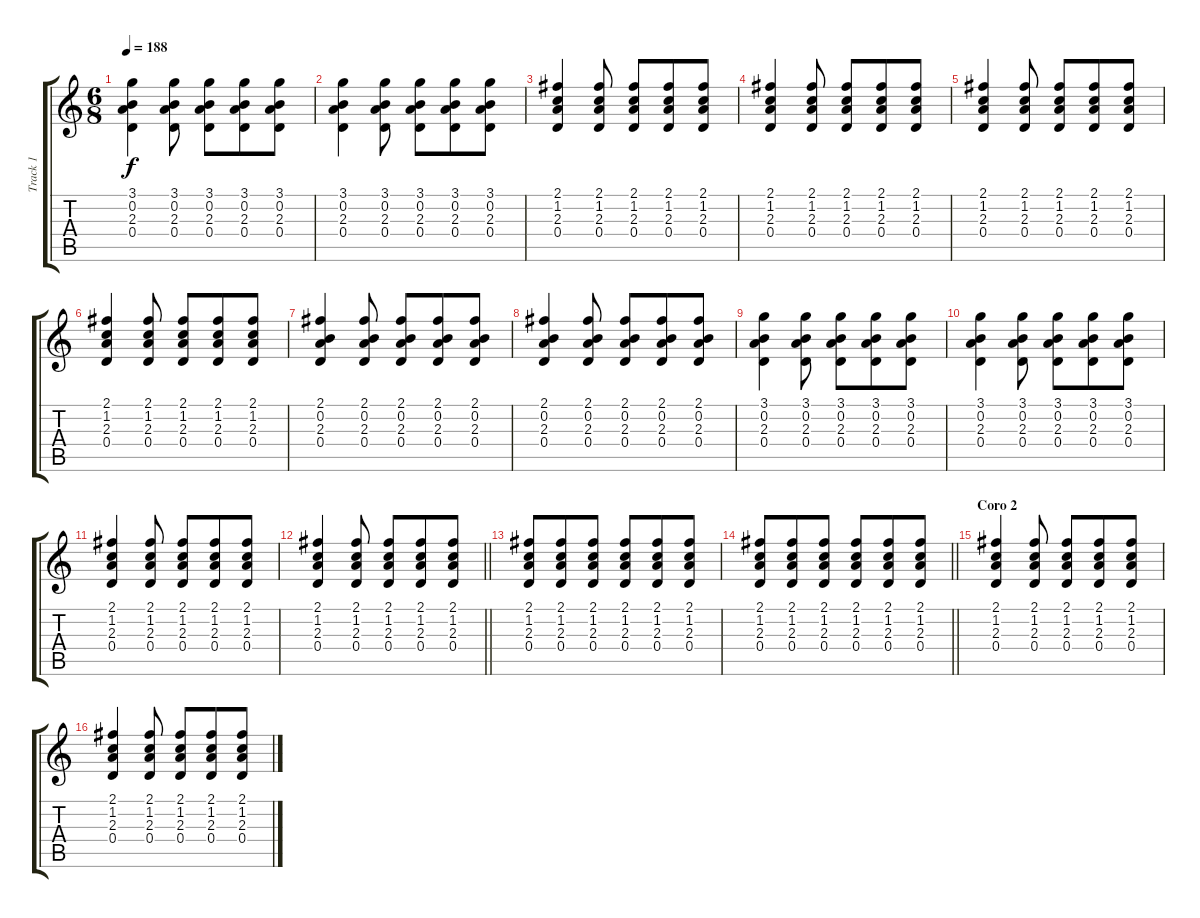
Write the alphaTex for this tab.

\track ("Track 1" "Track 1") {instrument acousticguitarsteel}
\staff {score tabs}
\tuning (E4 B3 G3 D3 A2 E2) {hide}
\ts (6 8)
\tempo 188
\clef g2
\ks c
(3.1 0.2 2.3 0.4).4{dy f} (3.1 0.2 2.3 0.4).8 (3.1 0.2 2.3 0.4).8 (3.1 0.2 2.3 0.4).8 (3.1 0.2 2.3 0.4).8 |
(3.1 0.2 2.3 0.4).4 (3.1 0.2 2.3 0.4).8 (3.1 0.2 2.3 0.4).8 (3.1 0.2 2.3 0.4).8 (3.1 0.2 2.3 0.4).8 |
(2.1 1.2 2.3 0.4).4 (2.1 1.2 2.3 0.4).8 (2.1 1.2 2.3 0.4).8 (2.1 1.2 2.3 0.4).8 (2.1 1.2 2.3 0.4).8 |
(2.1 1.2 2.3 0.4).4 (2.1 1.2 2.3 0.4).8 (2.1 1.2 2.3 0.4).8 (2.1 1.2 2.3 0.4).8 (2.1 1.2 2.3 0.4).8 |
(2.1 1.2 2.3 0.4).4 (2.1 1.2 2.3 0.4).8 (2.1 1.2 2.3 0.4).8 (2.1 1.2 2.3 0.4).8 (2.1 1.2 2.3 0.4).8 |
(2.1 1.2 2.3 0.4).4 (2.1 1.2 2.3 0.4).8 (2.1 1.2 2.3 0.4).8 (2.1 1.2 2.3 0.4).8 (2.1 1.2 2.3 0.4).8 |
(2.1 0.2 2.3 0.4).4 (2.1 0.2 2.3 0.4).8 (2.1 0.2 2.3 0.4).8 (2.1 0.2 2.3 0.4).8 (2.1 0.2 2.3 0.4).8 |
(2.1 0.2 2.3 0.4).4 (2.1 0.2 2.3 0.4).8 (2.1 0.2 2.3 0.4).8 (2.1 0.2 2.3 0.4).8 (2.1 0.2 2.3 0.4).8 |
(3.1 0.2 2.3 0.4).4 (3.1 0.2 2.3 0.4).8 (3.1 0.2 2.3 0.4).8 (3.1 0.2 2.3 0.4).8 (3.1 0.2 2.3 0.4).8 |
(3.1 0.2 2.3 0.4).4 (3.1 0.2 2.3 0.4).8 (3.1 0.2 2.3 0.4).8 (3.1 0.2 2.3 0.4).8 (3.1 0.2 2.3 0.4).8 |
(2.1 1.2 2.3 0.4).4 (2.1 1.2 2.3 0.4).8 (2.1 1.2 2.3 0.4).8 (2.1 1.2 2.3 0.4).8 (2.1 1.2 2.3 0.4).8 |
\barLineRight lightlight
(2.1 1.2 2.3 0.4).4 (2.1 1.2 2.3 0.4).8 (2.1 1.2 2.3 0.4).8 (2.1 1.2 2.3 0.4).8 (2.1 1.2 2.3 0.4).8 |
(2.1 1.2 2.3 0.4).8 (2.1 1.2 2.3 0.4).8 (2.1 1.2 2.3 0.4).8 (2.1 1.2 2.3 0.4).8 (2.1 1.2 2.3 0.4).8 (2.1 1.2 2.3 0.4).8 |
\barLineRight lightlight
(2.1 1.2 2.3 0.4).8 (2.1 1.2 2.3 0.4).8 (2.1 1.2 2.3 0.4).8 (2.1 1.2 2.3 0.4).8 (2.1 1.2 2.3 0.4).8 (2.1 1.2 2.3 0.4).8 |
\section ("" "Coro 2")
(2.1 1.2 2.3 0.4).4 (2.1 1.2 2.3 0.4).8 (2.1 1.2 2.3 0.4).8 (2.1 1.2 2.3 0.4).8 (2.1 1.2 2.3 0.4).8 |
(2.1 1.2 2.3 0.4).4 (2.1 1.2 2.3 0.4).8 (2.1 1.2 2.3 0.4).8 (2.1 1.2 2.3 0.4).8 (2.1 1.2 2.3 0.4).8
